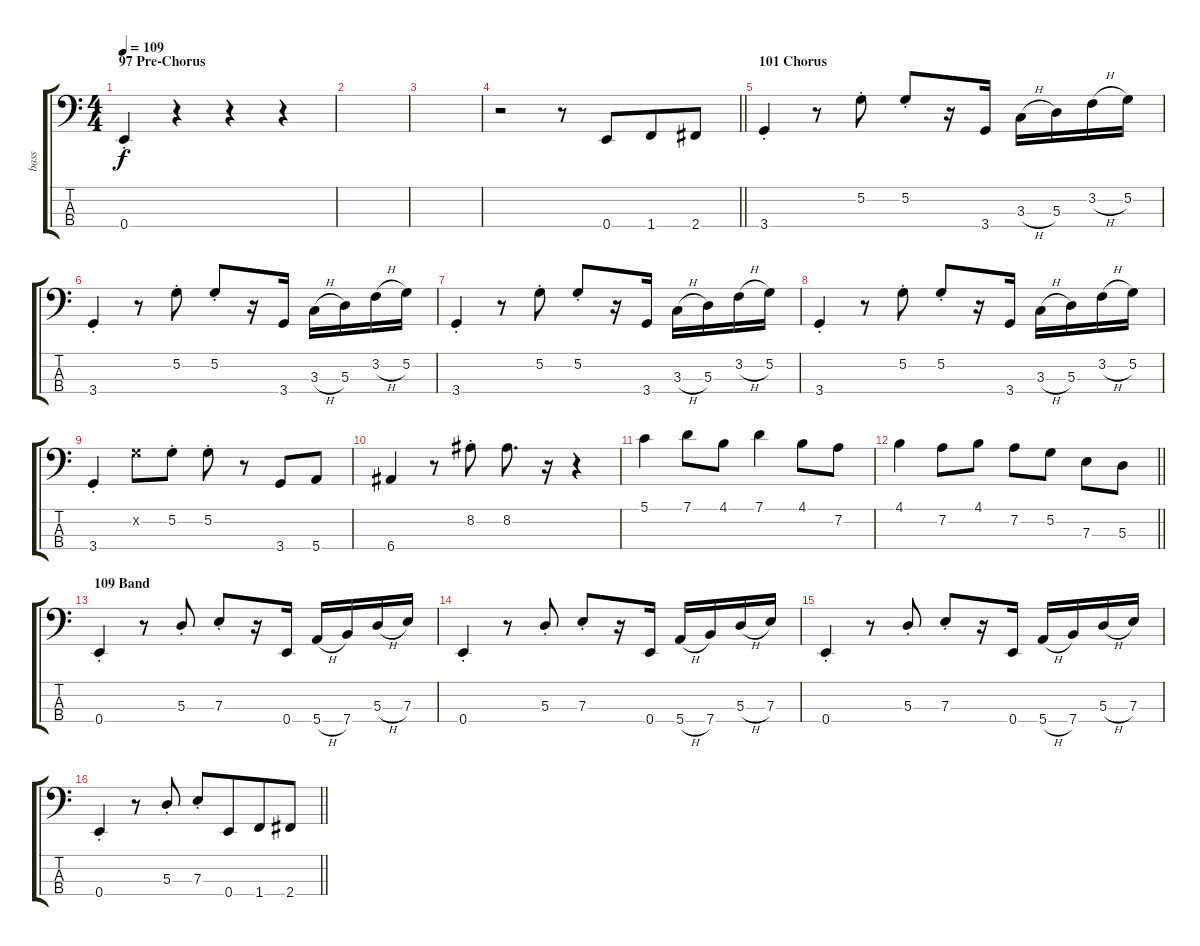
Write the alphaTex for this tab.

\track ("bass" "bass") {instrument electricbassfinger}
\staff {score tabs}
\tuning (G2 D2 A1 E1) {hide}
\ts (4 4)
\section ("" "97 Pre-Chorus")
\tempo 109
\clef f4
\ks c
0.4{st}.4{dy f} r.4 r.4 r.4 |
|
|
\barLineRight lightlight
r.2 r.8 0.4.8{beam merge} 1.4.8 2.4.8 |
\section ("" "101 Chorus")
3.4{st}.4 r.8 5.2{st}.8 5.2{st}.8 r.16 3.4.16 3.3{h}.16 5.3.16 3.2{h}.16 5.2.16 |
3.4{st}.4 r.8 5.2{st}.8 5.2{st}.8 r.16 3.4.16 3.3{h}.16 5.3.16 3.2{h}.16 5.2.16 |
3.4{st}.4 r.8 5.2{st}.8 5.2{st}.8 r.16 3.4.16 3.3{h}.16 5.3.16 3.2{h}.16 5.2.16 |
3.4{st}.4 r.8 5.2{st}.8 5.2{st}.8 r.16 3.4.16 3.3{h}.16 5.3.16 3.2{h}.16 5.2.16 |
3.4{st}.4 5.2{x}.8 5.2{st}.8 5.2{st}.8 r.8 3.4.8 5.4.8 |
6.4.4 r.8 8.2{st}.8 8.2.8{d} r.16 r.4 |
5.1.4 7.1.8 4.1.8 7.1.4 4.1.8 7.2.8 |
\barLineRight lightlight
4.1.4 7.2.8 4.1.8 7.2.8 5.2.8 7.3.8 5.3.8 |
\section ("" "109 Band")
0.4{st}.4{beam Up} r.8 5.3{st}.8{beam Up} 7.3{st}.8{beam Up} r.16 0.4.16{beam Up} 5.4{h}.16{beam Up} 7.4.16{beam Up} 5.3{h}.16{beam Up} 7.3.16{beam Up} |
0.4{st}.4{beam Up} r.8 5.3{st}.8{beam Up} 7.3{st}.8{beam Up} r.16 0.4.16{beam Up} 5.4{h}.16{beam Up} 7.4.16{beam Up} 5.3{h}.16{beam Up} 7.3.16{beam Up} |
0.4{st}.4{beam Up} r.8 5.3{st}.8{beam Up} 7.3{st}.8{beam Up} r.16 0.4.16{beam Up} 5.4{h}.16{beam Up} 7.4.16{beam Up} 5.3{h}.16{beam Up} 7.3.16{beam Up} |
\barLineRight lightlight
0.4{st}.4{beam Up} r.8 5.3{st}.8{beam Up} 7.3{st}.8{beam Up} 0.4.8{beam merge} 1.4.8 2.4.8
